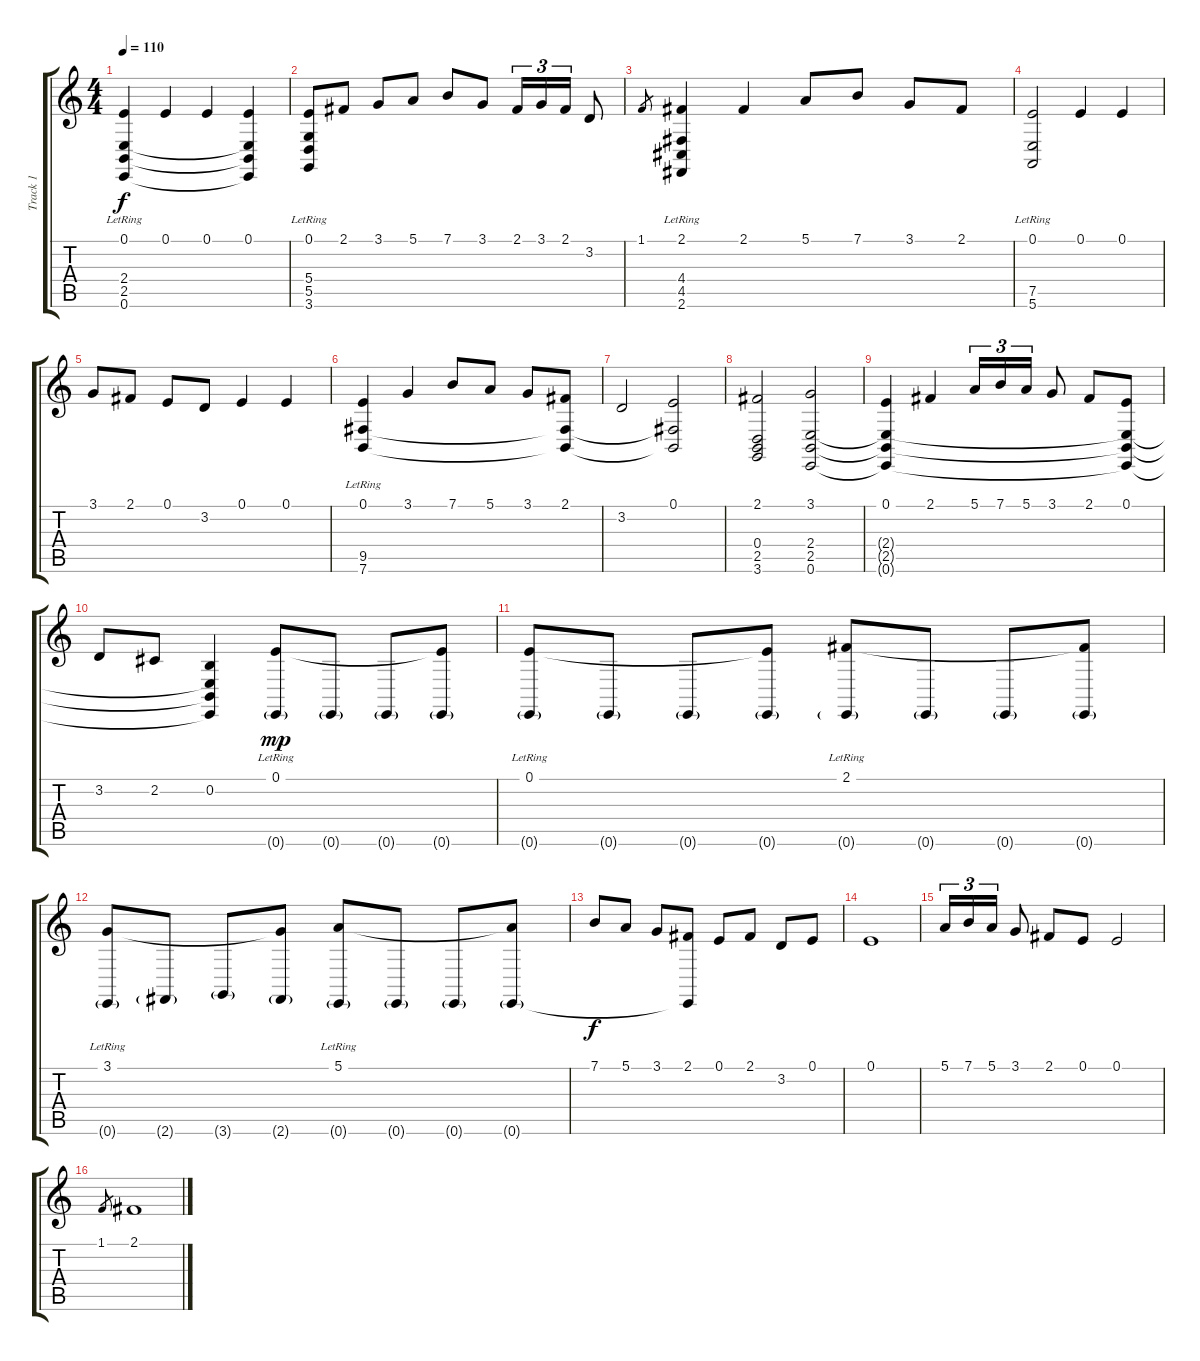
\track ("Track 1" "Track 1") {instrument acousticgrandpiano}
\staff {score tabs}
\tuning (E4 B3 G3 D3 A2 E2) {hide}
\ts (4 4)
\tempo 110
\clef g2
\ks c
(0.1 2.4{lr} 2.5{lr} 0.6{lr}).4{dy f} 0.1.4 0.1.4 (0.1 2.4{t} 2.5{t} 0.6{t}).4 |
(0.1 5.4{lr} 5.5{lr} 3.6{lr}).8 2.1.8 3.1.8 5.1.8 7.1.8 3.1.8 2.1.16{tu (3 2)} 3.1.16{tu (3 2)} 2.1.16{tu (3 2)} 3.2.8 |
1.1.8{gr} (2.1 4.4{lr} 4.5{lr} 2.6{lr}).4 2.1.4 5.1.8 7.1.8 3.1.8 2.1.8 |
(0.1 7.5{lr} 5.6{lr}).2 0.1.4 0.1.4 |
3.1.8 2.1.8 0.1.8 3.2.8 0.1.4 0.1.4 |
(0.1 9.5{lr} 7.6{lr}).4 3.1.4 7.1.8 5.1.8 3.1.8 (2.1 9.5{t} 7.6{t}).8 |
3.2.2 (0.1 9.5{t} 7.6{t}).2 |
(2.1 0.4 2.5 3.6).2 (3.1 2.4 2.5 0.6).2 |
(0.1 2.4{t} 2.5{t} 0.6{t}).4 2.1.4 5.1.16{tu (3 2)} 7.1.16{tu (3 2)} 5.1.16{tu (3 2)} 3.1.8 2.1.8 (0.1 2.4{t} 2.5{t} 0.6{t}).8 |
3.2.8 2.2.8 (0.2 2.4{t} 2.5{t} 0.6{t}).4 (0.1{lr} 0.6{g}).8{dy mp} 0.6{g}.8 0.6{g}.8 (0.1{t} 0.6{g}).8 |
(0.1{lr} 0.6{g}).8 0.6{g}.8 0.6{g}.8 (0.1{t} 0.6{g}).8 (2.1{lr} 0.6{g}).8 0.6{g}.8 0.6{g}.8 (2.1{t} 0.6{g}).8 |
(3.1{lr} 0.6{g}).8 2.6{g}.8 3.6{g}.8 (3.1{t} 2.6{g}).8 (5.1{lr} 0.6{g}).8 0.6{g}.8 0.6{g}.8 (5.1{t} 0.6{g}).8 |
7.1.8{dy f} 5.1.8 3.1.8 (2.1 0.6{t}).8 0.1.8 2.1.8 3.2.8 0.1.8 |
0.1.1 |
5.1.16{tu (3 2)} 7.1.16{tu (3 2)} 5.1.16{tu (3 2)} 3.1.8 2.1.8 0.1.8 0.1.2 |
1.1.8{gr} 2.1.1
